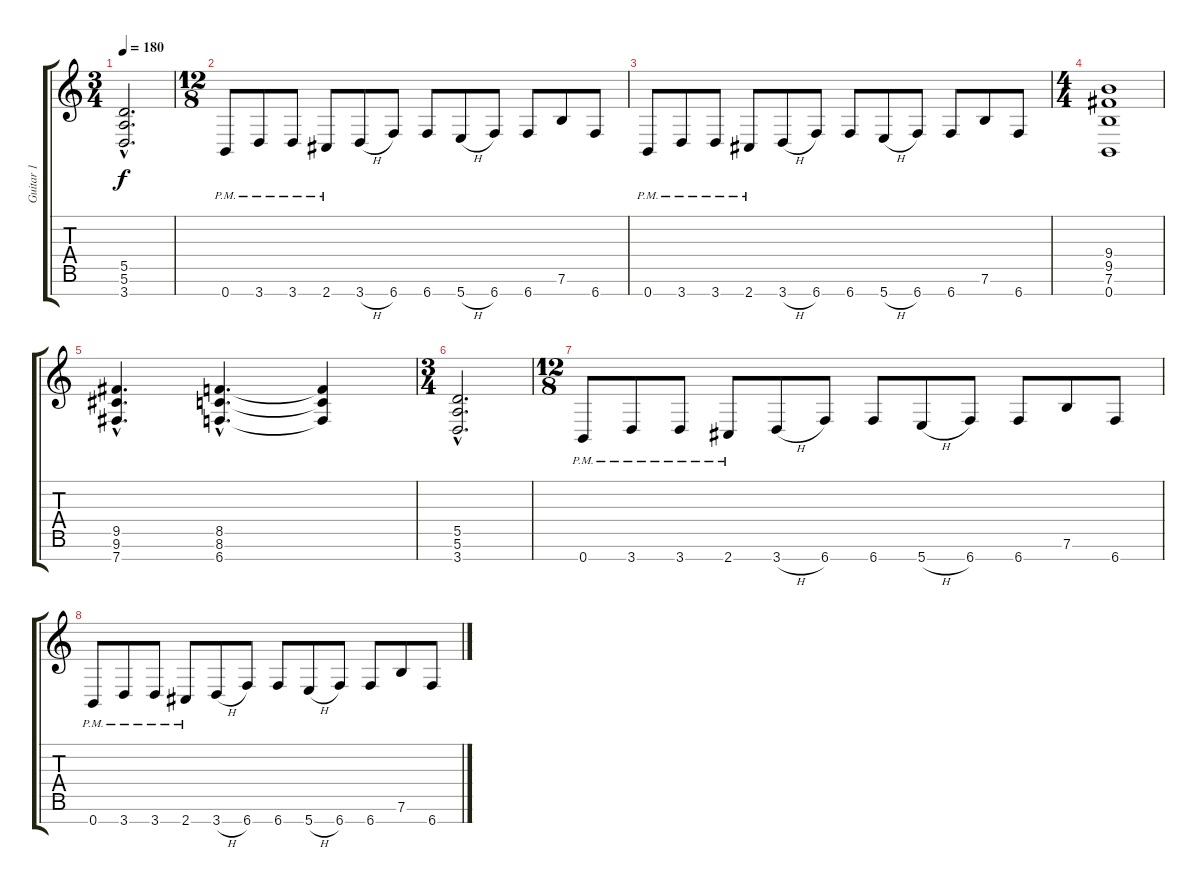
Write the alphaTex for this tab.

\track ("Guitar 1" "Guitar 1") {instrument distortionguitar}
\staff {score tabs}
\tuning (E4 B3 G3 D3 A2 E2 B1) {hide}
\ts (3 4)
\tempo 180
\clef g2
\ks c
(5.5{hac} 5.6{hac} 3.7{hac}).2{d dy f} |
\ts (12 8)
0.7{pm}.8 3.7{pm}.8 3.7{pm}.8 2.7{pm}.8 3.7{h}.8 6.7.8 6.7.8 5.7{h}.8 6.7.8 6.7.8 7.6.8 6.7.8 |
0.7{pm}.8 3.7{pm}.8 3.7{pm}.8 2.7{pm}.8 3.7{h}.8 6.7.8 6.7.8 5.7{h}.8 6.7.8 6.7.8 7.6.8 6.7.8 |
\ts (4 4)
(9.4 9.5 7.6 0.7).1 |
(9.5{hac} 9.6{hac} 7.7{hac}).4{d} (8.5{hac} 8.6{hac} 6.7{hac}).4{d} (8.5{t} 8.6{t} 6.7{t}).4 |
\ts (3 4)
(5.5{hac} 5.6{hac} 3.7{hac}).2{d} |
\ts (12 8)
0.7{pm}.8 3.7{pm}.8 3.7{pm}.8 2.7{pm}.8 3.7{h}.8 6.7.8 6.7.8 5.7{h}.8 6.7.8 6.7.8 7.6.8 6.7.8 |
0.7{pm}.8 3.7{pm}.8 3.7{pm}.8 2.7{pm}.8 3.7{h}.8 6.7.8 6.7.8 5.7{h}.8 6.7.8 6.7.8 7.6.8 6.7.8
